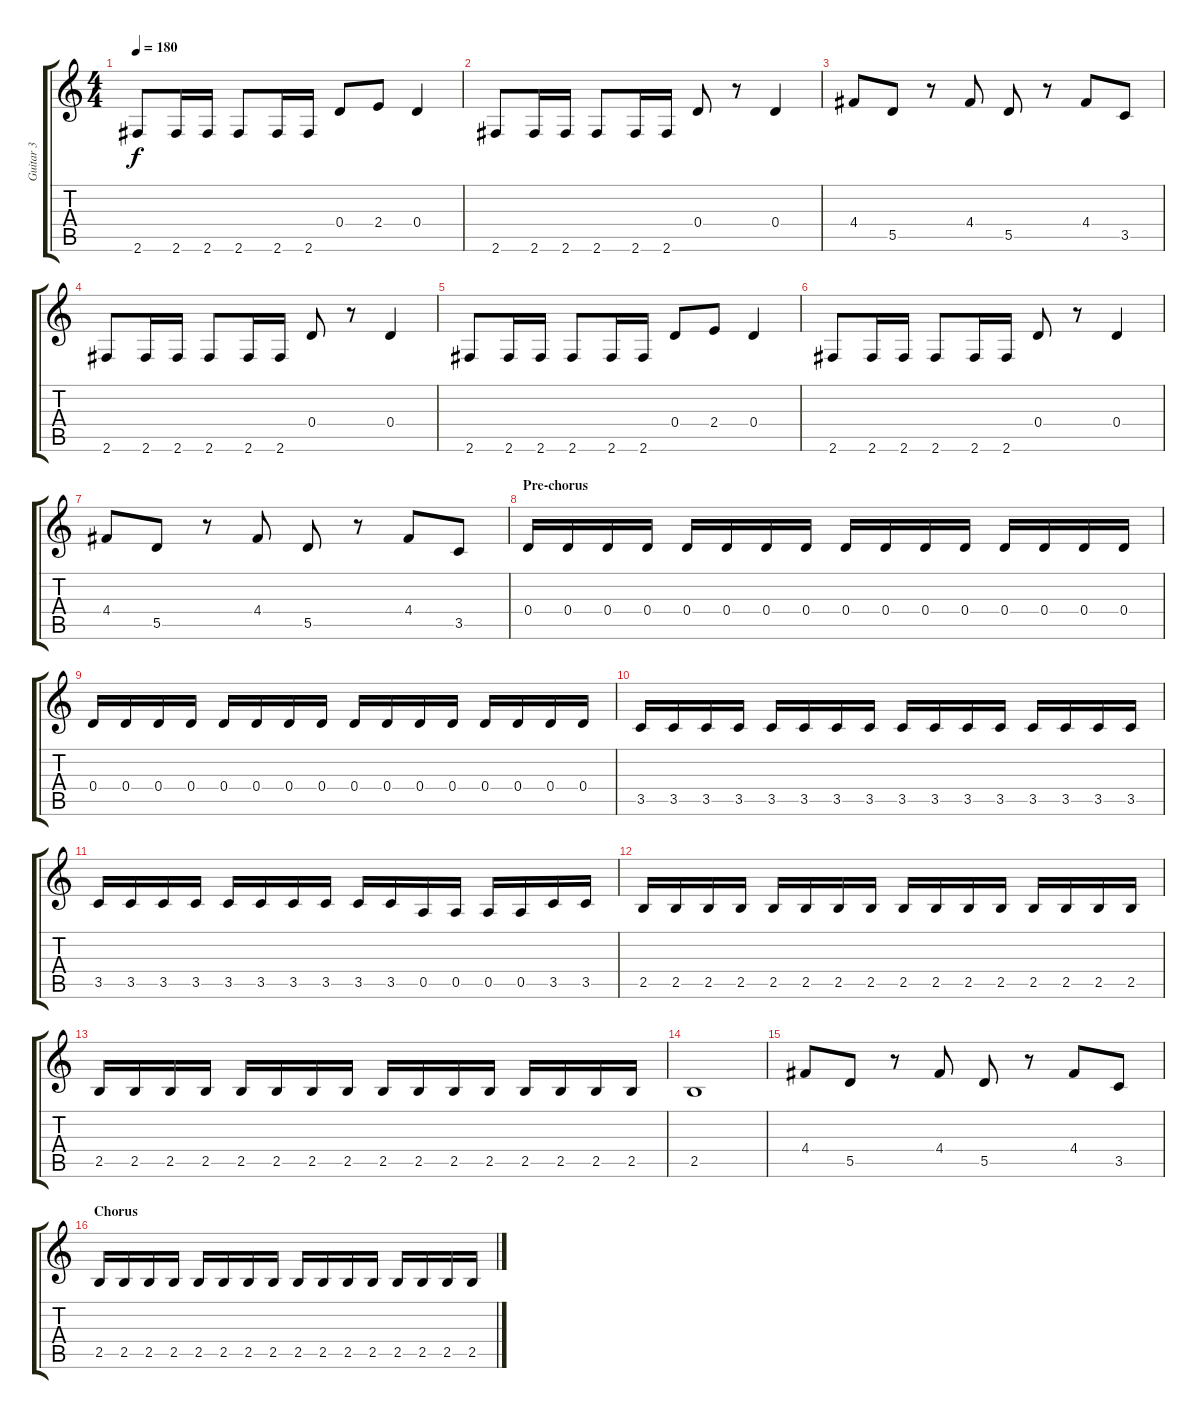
\track ("Guitar 3" "Guitar 3") {instrument overdrivenguitar}
\staff {score tabs}
\tuning (E4 B3 G3 D3 A2 E2) {hide}
\ts (4 4)
\tempo 180
\clef g2
\ks c
2.6.8{dy f} 2.6.16 2.6.16 2.6.8 2.6.16 2.6.16 0.4.8 2.4.8 0.4.4 |
2.6.8 2.6.16 2.6.16 2.6.8 2.6.16 2.6.16 0.4.8 r.8 0.4.4 |
4.4.8 5.5.8 r.8 4.4.8 5.5.8 r.8 4.4.8 3.5.8 |
2.6.8 2.6.16 2.6.16 2.6.8 2.6.16 2.6.16 0.4.8 r.8 0.4.4 |
2.6.8 2.6.16 2.6.16 2.6.8 2.6.16 2.6.16 0.4.8 2.4.8 0.4.4 |
2.6.8 2.6.16 2.6.16 2.6.8 2.6.16 2.6.16 0.4.8 r.8 0.4.4 |
4.4.8 5.5.8 r.8 4.4.8 5.5.8 r.8 4.4.8 3.5.8 |
\section ("" "Pre-chorus")
0.4.16 0.4.16 0.4.16 0.4.16 0.4.16 0.4.16 0.4.16 0.4.16 0.4.16 0.4.16 0.4.16 0.4.16 0.4.16 0.4.16 0.4.16 0.4.16 |
0.4.16 0.4.16 0.4.16 0.4.16 0.4.16 0.4.16 0.4.16 0.4.16 0.4.16 0.4.16 0.4.16 0.4.16 0.4.16 0.4.16 0.4.16 0.4.16 |
3.5.16 3.5.16 3.5.16 3.5.16 3.5.16 3.5.16 3.5.16 3.5.16 3.5.16 3.5.16 3.5.16 3.5.16 3.5.16 3.5.16 3.5.16 3.5.16 |
3.5.16 3.5.16 3.5.16 3.5.16 3.5.16 3.5.16 3.5.16 3.5.16 3.5.16 3.5.16 0.5.16 0.5.16 0.5.16 0.5.16 3.5.16 3.5.16 |
2.5.16 2.5.16 2.5.16 2.5.16 2.5.16 2.5.16 2.5.16 2.5.16 2.5.16 2.5.16 2.5.16 2.5.16 2.5.16 2.5.16 2.5.16 2.5.16 |
2.5.16 2.5.16 2.5.16 2.5.16 2.5.16 2.5.16 2.5.16 2.5.16 2.5.16 2.5.16 2.5.16 2.5.16 2.5.16 2.5.16 2.5.16 2.5.16 |
2.5.1 |
4.4.8 5.5.8 r.8 4.4.8 5.5.8 r.8 4.4.8 3.5.8 |
\section ("" "Chorus")
2.5.16 2.5.16 2.5.16 2.5.16 2.5.16 2.5.16 2.5.16 2.5.16 2.5.16 2.5.16 2.5.16 2.5.16 2.5.16 2.5.16 2.5.16 2.5.16
